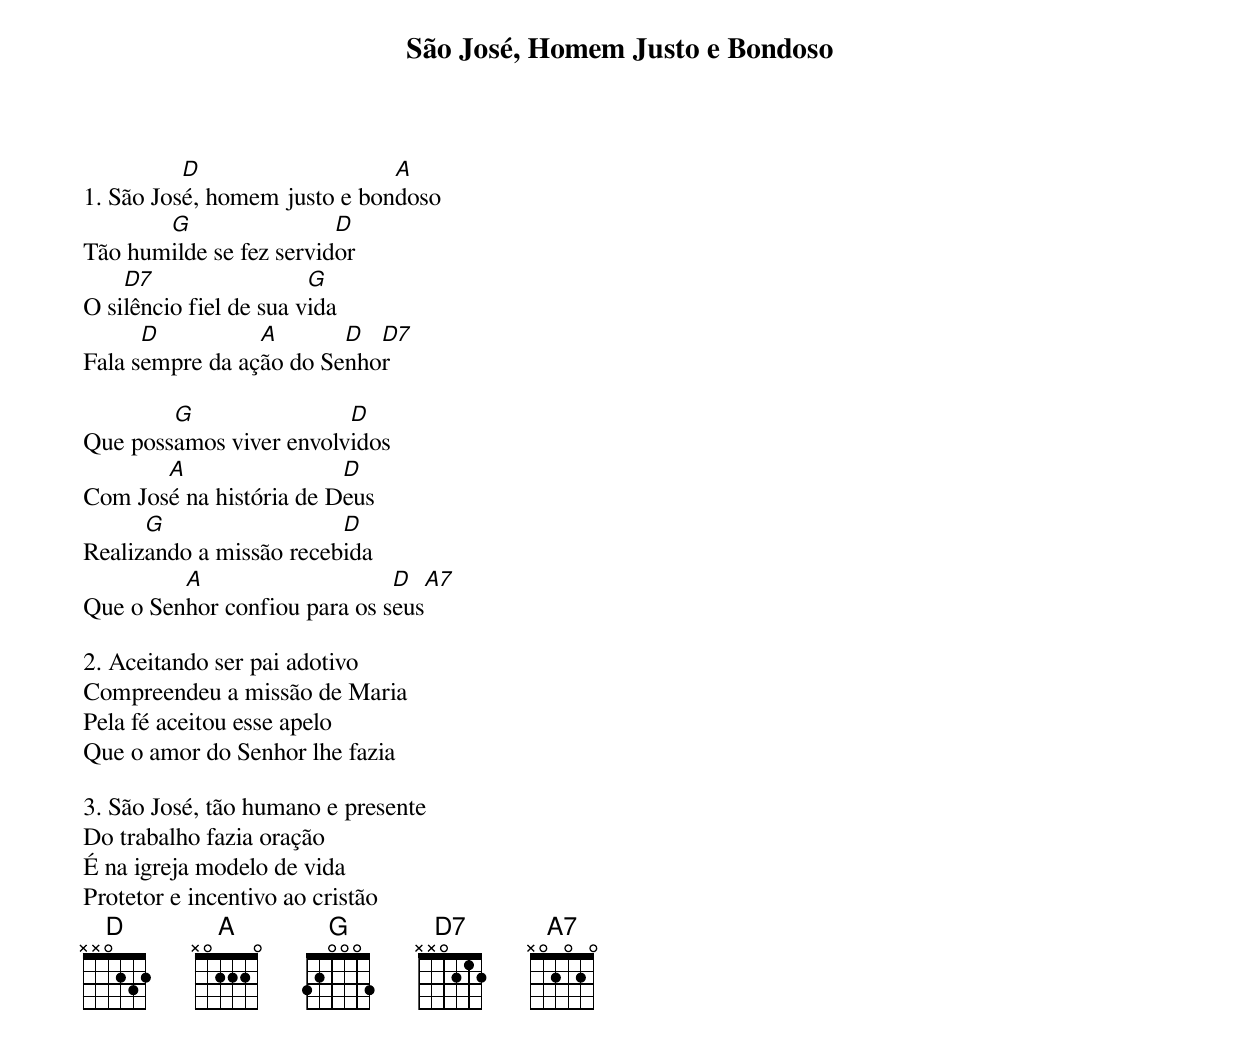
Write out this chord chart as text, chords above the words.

São José, Homem Justo e Bondoso

          D                   A
1. São José, homem justo e bondoso
       G                 D
Tão humilde se fez servidor
    D7                  G
O silêncio fiel de sua vida
      D          A       D  D7
Fala sempre da ação do Senhor

        G                D
Que possamos viver envolvidos
       A                 D
Com José na história de Deus
      G                  D
Realizando a missão recebida
         A                    D  A7
Que o Senhor confiou para os seus

2. Aceitando ser pai adotivo
Compreendeu a missão de Maria
Pela fé aceitou esse apelo
Que o amor do Senhor lhe fazia

3. São José, tão humano e presente
Do trabalho fazia oração
É na igreja modelo de vida
Protetor e incentivo ao cristão
